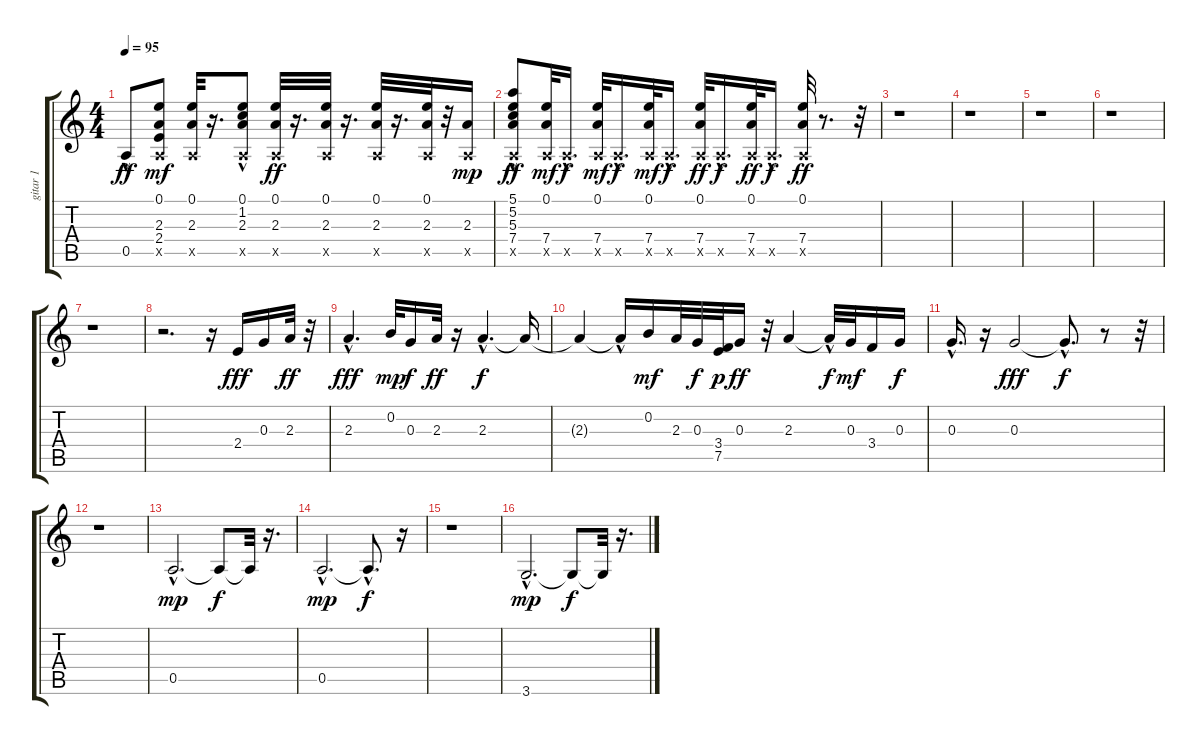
\track ("gitar 1" "gitar 1") {instrument acousticguitarsteel}
\staff {score tabs}
\tuning (E4 B3 G3 D3 A2 E2) {hide}
\ts (4 4)
\tempo 95
\clef g2
\ks c
0.5{hac}.8{dy ff} (0.1 2.3 2.4 0.5{x}).8{dy mf} (0.1 2.3 0.5{x}).32 r.16{d} (0.1 1.2{hac} 2.3 0.5{x}).8 (0.1 2.3 0.5{x}).32{dy ff} r.16{d} (0.1 2.3 0.5{x}).32 r.16{d} (0.1 2.3 0.5{x}).32 r.16{d} (0.1 2.3 0.5{x}).32 r.32 (2.3 0.5{x}).16{dy mp} |
(5.1 5.2 5.3{hac} 7.4 0.5{x}).8{dy ff} (0.1 7.4 0.5{x}).32{dy mf} 0.5{hac x}.16{d dy f} (0.1 7.4 0.5{x}).32{dy mf} 0.5{hac x}.16{d dy f} (0.1 7.4 0.5{x}).32{dy mf} 0.5{hac x}.16{d dy f} (0.1 7.4 0.5{x}).32{dy ff} 0.5{hac x}.16{d dy f} (0.1 7.4 0.5{x}).32{dy ff} 0.5{hac x}.16{d dy f} (0.1 7.4 0.5{x}).32{dy ff} r.8{d} r.32 |
r.1 |
r.1 |
r.1 |
r.1 |
r.1 |
r.2{d} r.16 2.4.16{dy fff instrument guitarharmonics} 0.3.16 2.3.32{dy ff} r.32 |
2.3{hac}.4{d dy fff} 0.2.32{dy mp} 0.3.16{dy f} 2.3.32{dy ff} r.16 2.3{hac}.4{d dy f} 2.3{t}.16 |
2.3{t}.4 2.3{hac t}.16 0.2.16{dy mf} 2.3.32 0.3.32{dy f} (3.4 7.5).32{dy p} 0.3.16{dy ff} r.32 2.3.4 2.3{hac t}.32{dy f} 0.3.32{dy mf} 3.4.16 0.3.16{dy f} |
0.3{hac}.16{d} r.16 0.3.2{dy fff} 0.3{hac t}.8{d dy f} r.8 r.32 |
r.1 |
0.5{hac}.2{d dy mp instrument acousticguitarnylon} 0.5{t}.8{dy f} 0.5{t}.32 r.16{d} |
0.5{hac}.2{d dy mp} 0.5{hac t}.8{d dy f} r.16 |
r.1 |
3.6{hac}.2{d dy mp} 3.6{t}.8{dy f} 3.6{t}.32 r.16{d}
